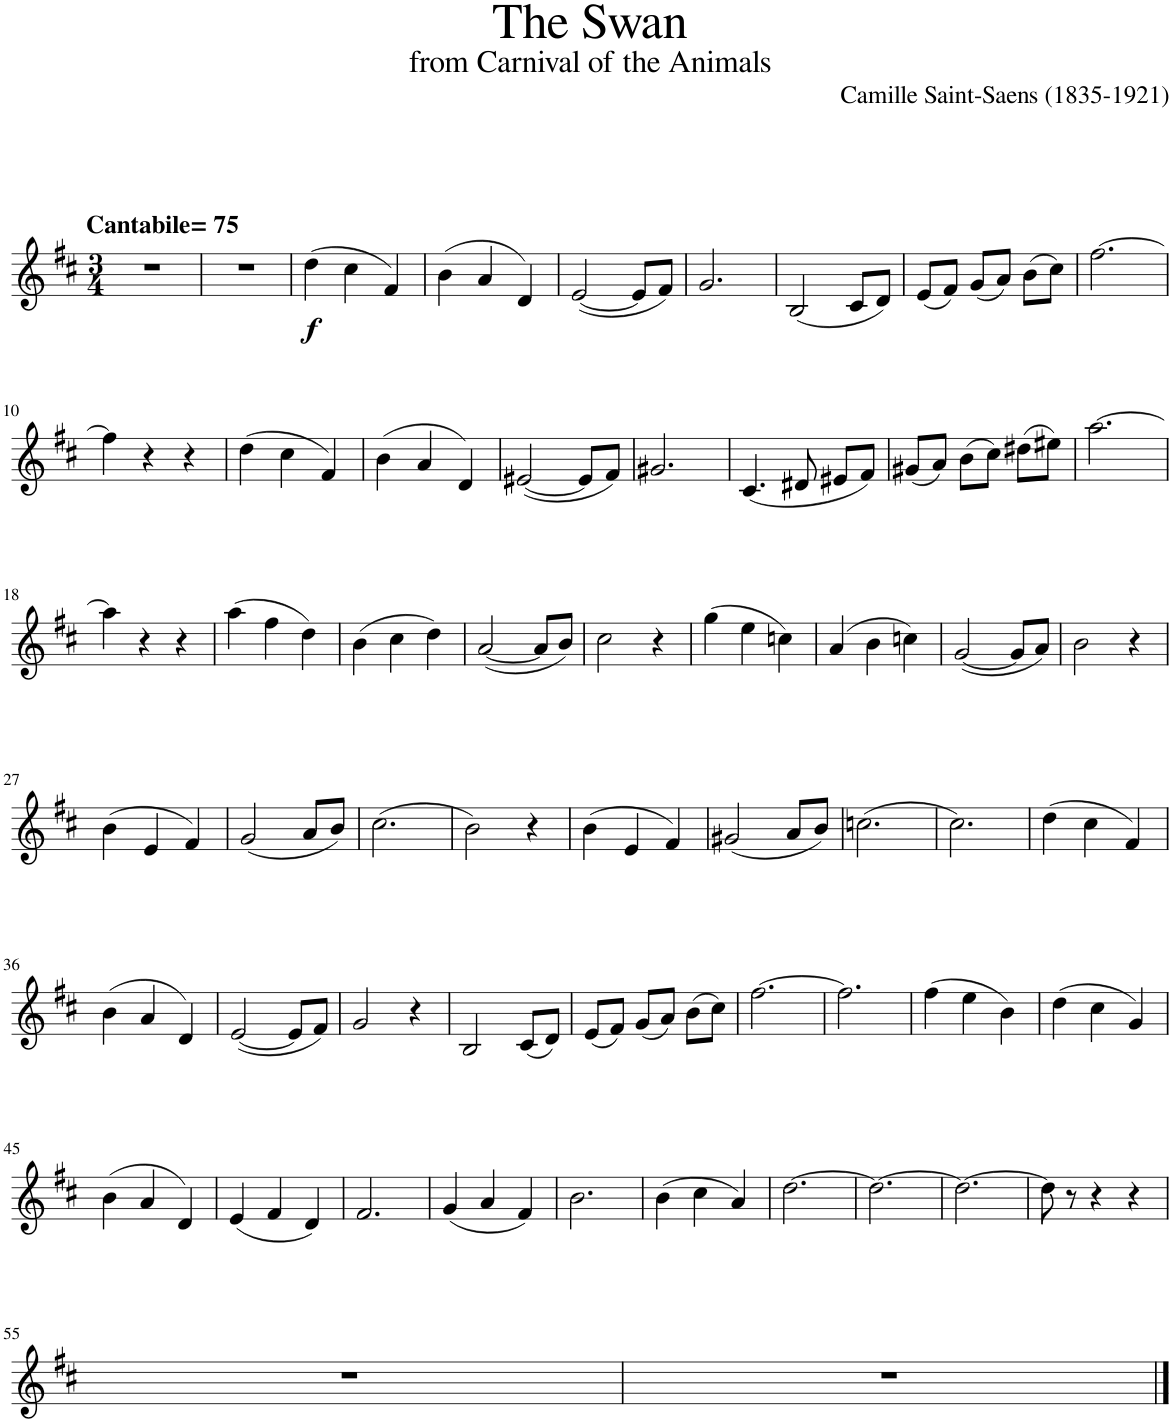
**kern	**dynam
*part1	*part1
*staff1	*staff1
*I"Violin	*
*I'Vln.	*
*clefG2	*
*k[f#c#]	*
*M3/4	*
=1	=1
!LO:TX:a:B:t=Cantabile= 75	!
2.r	.
=2	=2
2.r	.
=3	=3
!	!LO:DY:b
(4dd\	f
4cc#\	.
4f#/)	.
=4	=4
(4b\	.
4a/	.
4d/)	.
=5	=5
([2e/	.
8e/L]	.
8f#/J)	.
=6	=6
2.g/	.
=7	=7
(2B/	.
8c#/L	.
8d/J)	.
=8	=8
(8e/L	.
8f#/J)	.
(8g/L	.
8a/J)	.
(8b\L	.
8cc#\J)	.
=9	=9
[2.ff#\	.
!!LO:LB:g=z
=10	=10
4ff#\]	.
4r	.
4r	.
=11	=11
(4dd\	.
4cc#\	.
4f#/)	.
=12	=12
(4b\	.
4a/	.
4d/)	.
=13	=13
([2e#X/	.
8e#/L]	.
8f#/J)	.
=14	=14
2.g#X/	.
=15	=15
(4.c#/	.
8d#X/	.
8e#X/L	.
8f#/J)	.
=16	=16
(8g#X/L	.
8a/J)	.
(8b\L	.
8cc#\J)	.
(8dd#X\L	.
8ee#X\J)	.
=17	=17
[2.aa\	.
!!LO:LB:g=z
=18	=18
4aa\]	.
4r	.
4r	.
=19	=19
(4aa\	.
4ff#\	.
4dd\)	.
=20	=20
(4b\	.
4cc#\	.
4dd\)	.
=21	=21
([2a/	.
8a/L]	.
8b/J)	.
=22	=22
2cc#\	.
4r	.
=23	=23
(4gg\	.
4ee\	.
4ccn\)	.
=24	=24
(4a/	.
4b\	.
4ccn\)	.
=25	=25
([2g/	.
8g/L]	.
8a/J)	.
=26	=26
2b\	.
4r	.
!!LO:LB:g=z
=27	=27
(4b\	.
4e/	.
4f#/)	.
=28	=28
(2g/	.
8a/L	.
8b/J)	.
=29	=29
(2.cc#\	.
=30	=30
2b\)	.
4r	.
=31	=31
(4b\	.
4e/	.
4f#/)	.
=32	=32
(2g#X/	.
8a/L	.
8b/J)	.
=33	=33
(2.ccn\	.
=34	=34
2.cc#\)	.
=35	=35
(4dd\	.
4cc#\	.
4f#/)	.
!!LO:LB:g=z
=36	=36
(4b\	.
4a/	.
4d/)	.
=37	=37
([2e/	.
8e/L]	.
8f#/J)	.
=38	=38
2g/	.
4r	.
=39	=39
2B/	.
(8c#/L	.
8d/J)	.
=40	=40
(8e/L	.
8f#/J)	.
(8g/L	.
8a/J)	.
(8b\L	.
8cc#\J)	.
=41	=41
[2.ff#\	.
=42	=42
2.ff#\]	.
=43	=43
(4ff#\	.
4ee\	.
4b\)	.
=44	=44
(4dd\	.
4cc#\	.
4g/)	.
!!LO:LB:g=z
=45	=45
(4b\	.
4a/	.
4d/)	.
=46	=46
(4e/	.
4f#/	.
4d/)	.
=47	=47
2.f#/	.
=48	=48
(4g/	.
4a/	.
4f#/)	.
=49	=49
2.b\	.
=50	=50
(4b\	.
4cc#\	.
4a/)	.
=51	=51
[2.dd\	.
=52	=52
2.dd\_	.
=53	=53
2.dd\_	.
=54	=54
8dd\]	.
8r	.
4r	.
4r	.
!!LO:LB:g=z
=55	=55
2.r	.
=56	=56
2.r	.
==	==
*-	*-
